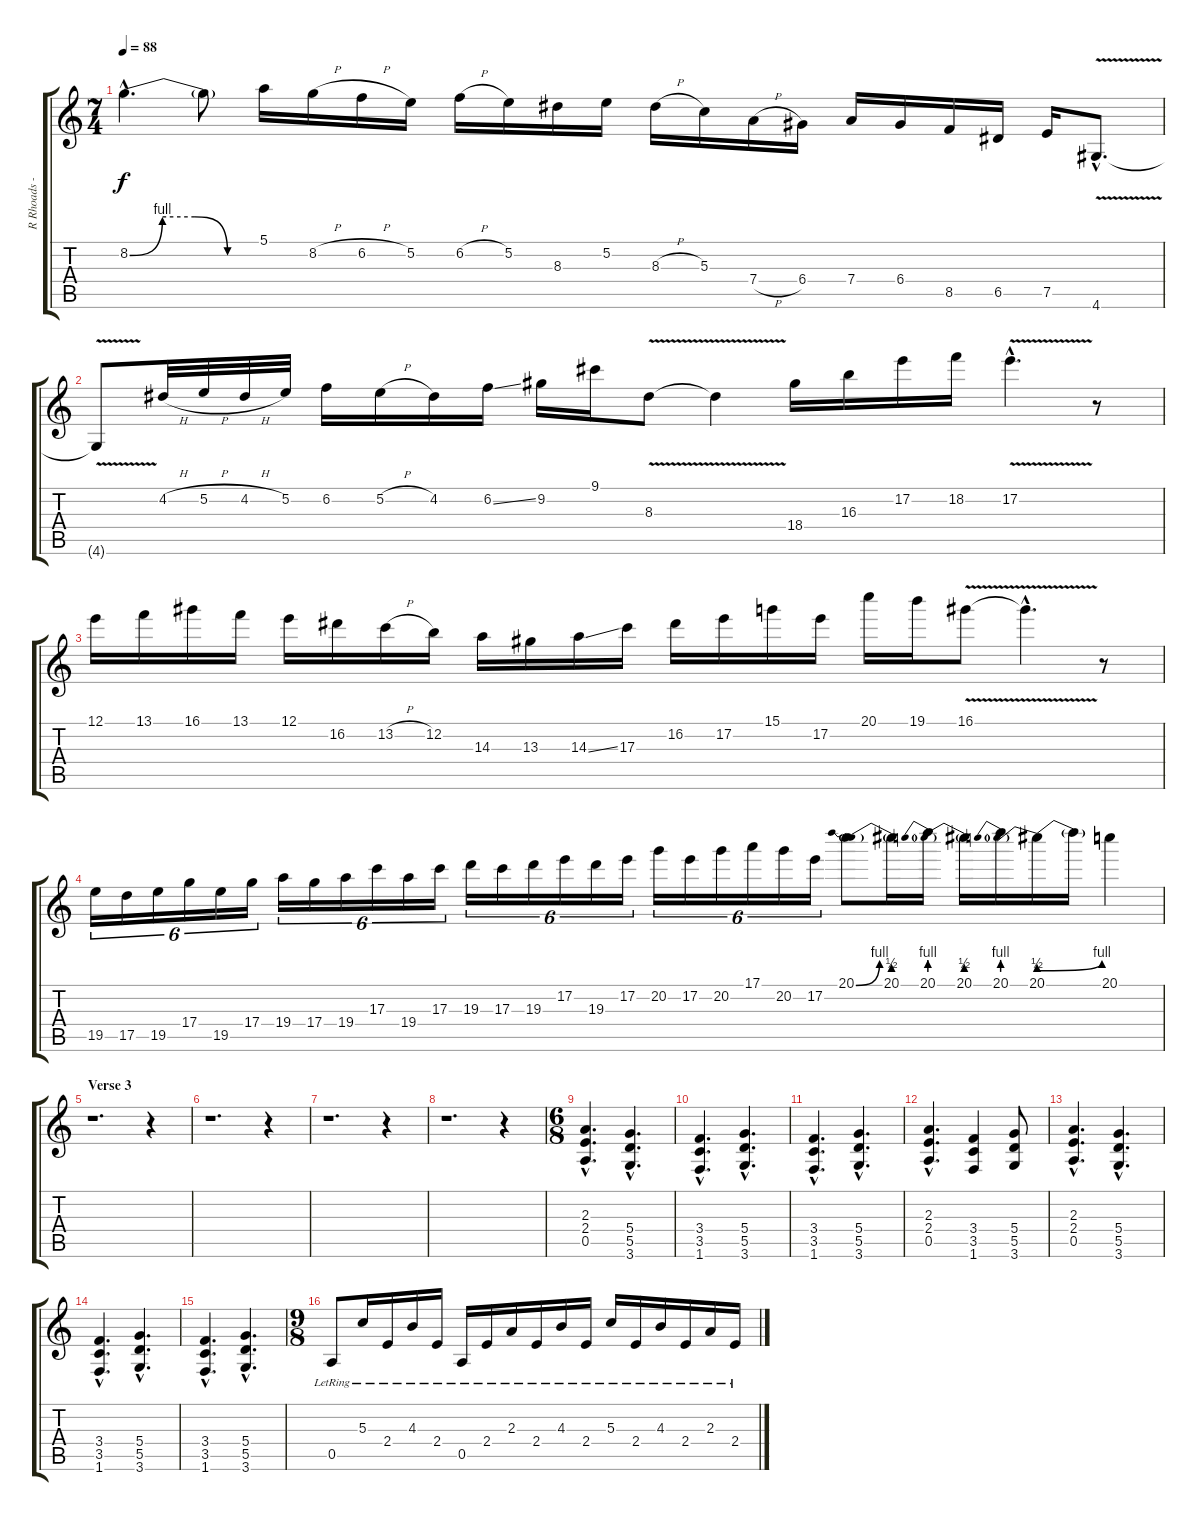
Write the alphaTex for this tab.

\track ("R Rhoads - Dist" "R Rhoads -") {instrument distortionguitar}
\staff {score tabs}
\tuning (E4 B3 G3 D3 A2 E2) {hide}
\ts (7 4)
\tempo 88
\clef g2
\ks c
8.2{be (custom 0 0 15 4 30 4 45 0 60 0) hac}.4{d dy f} 8.2{t}.8 5.1.16 8.2{h}.16 6.2{h}.16 5.2.16 6.2{h}.16 5.2.16 8.3.16 5.2.16 8.3{h}.16 5.3.16 7.4{h}.16 6.4.16 7.4.16 6.4.16 8.5.16 6.5.16 7.5.16 4.6{v hac}.8{d} |
4.6{t}.8 4.2{h}.32 5.2{h}.32 4.2{h}.32 5.2.32 6.2.16 5.2{h}.16 4.2.16 6.2{ss}.16 9.2.16 9.1.16 8.3{v}.8 8.3{t}.4 18.4.16 16.3.16 17.2.16 18.2.16 17.2{v hac}.4{d} r.8 |
12.1.16 13.1.16 16.1.16 13.1.16 12.1.16 16.2.16 13.2{h}.16 12.2.16 14.3.16 13.3.16 14.3{ss}.16 17.3.16 16.2.16 17.2.16 15.1.16 17.2.16 20.1.16 19.1.16 16.1{v}.8 16.1{hac t}.4{d} r.8 |
19.5.16{tu (6 4)} 17.5.16{tu (6 4)} 19.5.16{tu (6 4)} 17.4.16{tu (6 4)} 19.5.16{tu (6 4)} 17.4.16{tu (6 4)} 19.4.16{tu (6 4)} 17.4.16{tu (6 4)} 19.4.16{tu (6 4)} 17.3.16{tu (6 4)} 19.4.16{tu (6 4)} 17.3.16{tu (6 4)} 19.3.16{tu (6 4)} 17.3.16{tu (6 4)} 19.3.16{tu (6 4)} 17.2.16{tu (6 4)} 19.3.16{tu (6 4)} 17.2.16{tu (6 4)} 20.2.16{tu (6 4)} 17.2.16{tu (6 4)} 20.2.16{tu (6 4)} 17.1.16{tu (6 4)} 20.2.16{tu (6 4)} 17.2.16{tu (6 4)} 20.1{be (bend 0 0 60 4)}.8 20.1{be (prebend 0 2 60 2)}.16 20.1{be (prebend 0 4 60 4)}.16 20.1{be (prebend 0 2 60 2)}.16 20.1{be (prebend 0 4 60 4)}.16 20.1{be (prebendbend 0 2 60 4)}.16 20.1{t}.16 20.1.4 |
\section ("" "Verse 3")
r.1{d} r.4 |
r.1{d} r.4 |
r.1{d} r.4 |
r.1{d} r.4 |
\ts (6 8)
(2.3{hac} 2.4{hac} 0.5{hac}).4{d} (5.4{hac} 5.5{hac} 3.6{hac}).4{d} |
(3.4{hac} 3.5{hac} 1.6{hac}).4{d} (5.4{hac} 5.5{hac} 3.6{hac}).4{d} |
(3.4{hac} 3.5{hac} 1.6{hac}).4{d} (5.4{hac} 5.5{hac} 3.6{hac}).4{d} |
(2.3{hac} 2.4{hac} 0.5{hac}).4{d} (3.4 3.5 1.6).4 (5.4 5.5 3.6).8 |
(2.3{hac} 2.4{hac} 0.5{hac}).4{d} (5.4{hac} 5.5{hac} 3.6{hac}).4{d} |
(3.4{hac} 3.5{hac} 1.6{hac}).4{d} (5.4{hac} 5.5{hac} 3.6{hac}).4{d} |
(3.4{hac} 3.5{hac} 1.6{hac}).4{d} (5.4{hac} 5.5{hac} 3.6{hac}).4{d} |
\ts (9 8)
0.5{lr}.8 5.3{lr}.16 2.4{lr}.16 4.3{lr}.16 2.4{lr}.16 0.5{lr}.16 2.4{lr}.16 2.3{lr}.16 2.4{lr}.16 4.3{lr}.16 2.4{lr}.16 5.3{lr}.16 2.4{lr}.16 4.3{lr}.16 2.4{lr}.16 2.3{lr}.16 2.4{lr}.16
